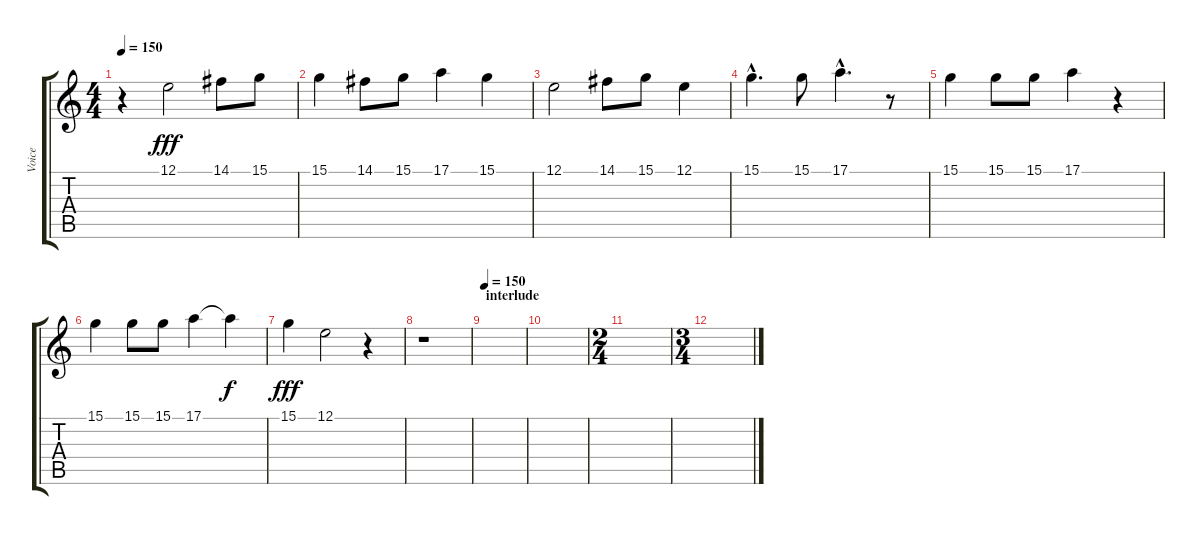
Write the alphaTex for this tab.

\track ("Voice" "Voice") {instrument choiraahs}
\staff {score tabs}
\tuning (E4 B3 G3 D3 A2 E2) {hide}
\ts (4 4)
\tempo 150
\clef g2
\ks c
r.4{dy f} 12.1.2{dy fff} 14.1.8 15.1.8 |
15.1.4 14.1.8 15.1.8 17.1.4 15.1.4 |
12.1.2 14.1.8 15.1.8 12.1.4 |
15.1{hac}.4{d} 15.1.8 17.1{hac}.4{d} r.8 |
15.1.4 15.1.8 15.1.8 17.1.4 r.4 |
15.1.4 15.1.8 15.1.8 17.1.4 17.1{t}.4{dy f} |
15.1.4{dy fff} 12.1.2 r.4 |
r.1 |
\section ("" "interlude")
\tempo 150
|
|
\ts (2 4)
|
\ts (3 4)
